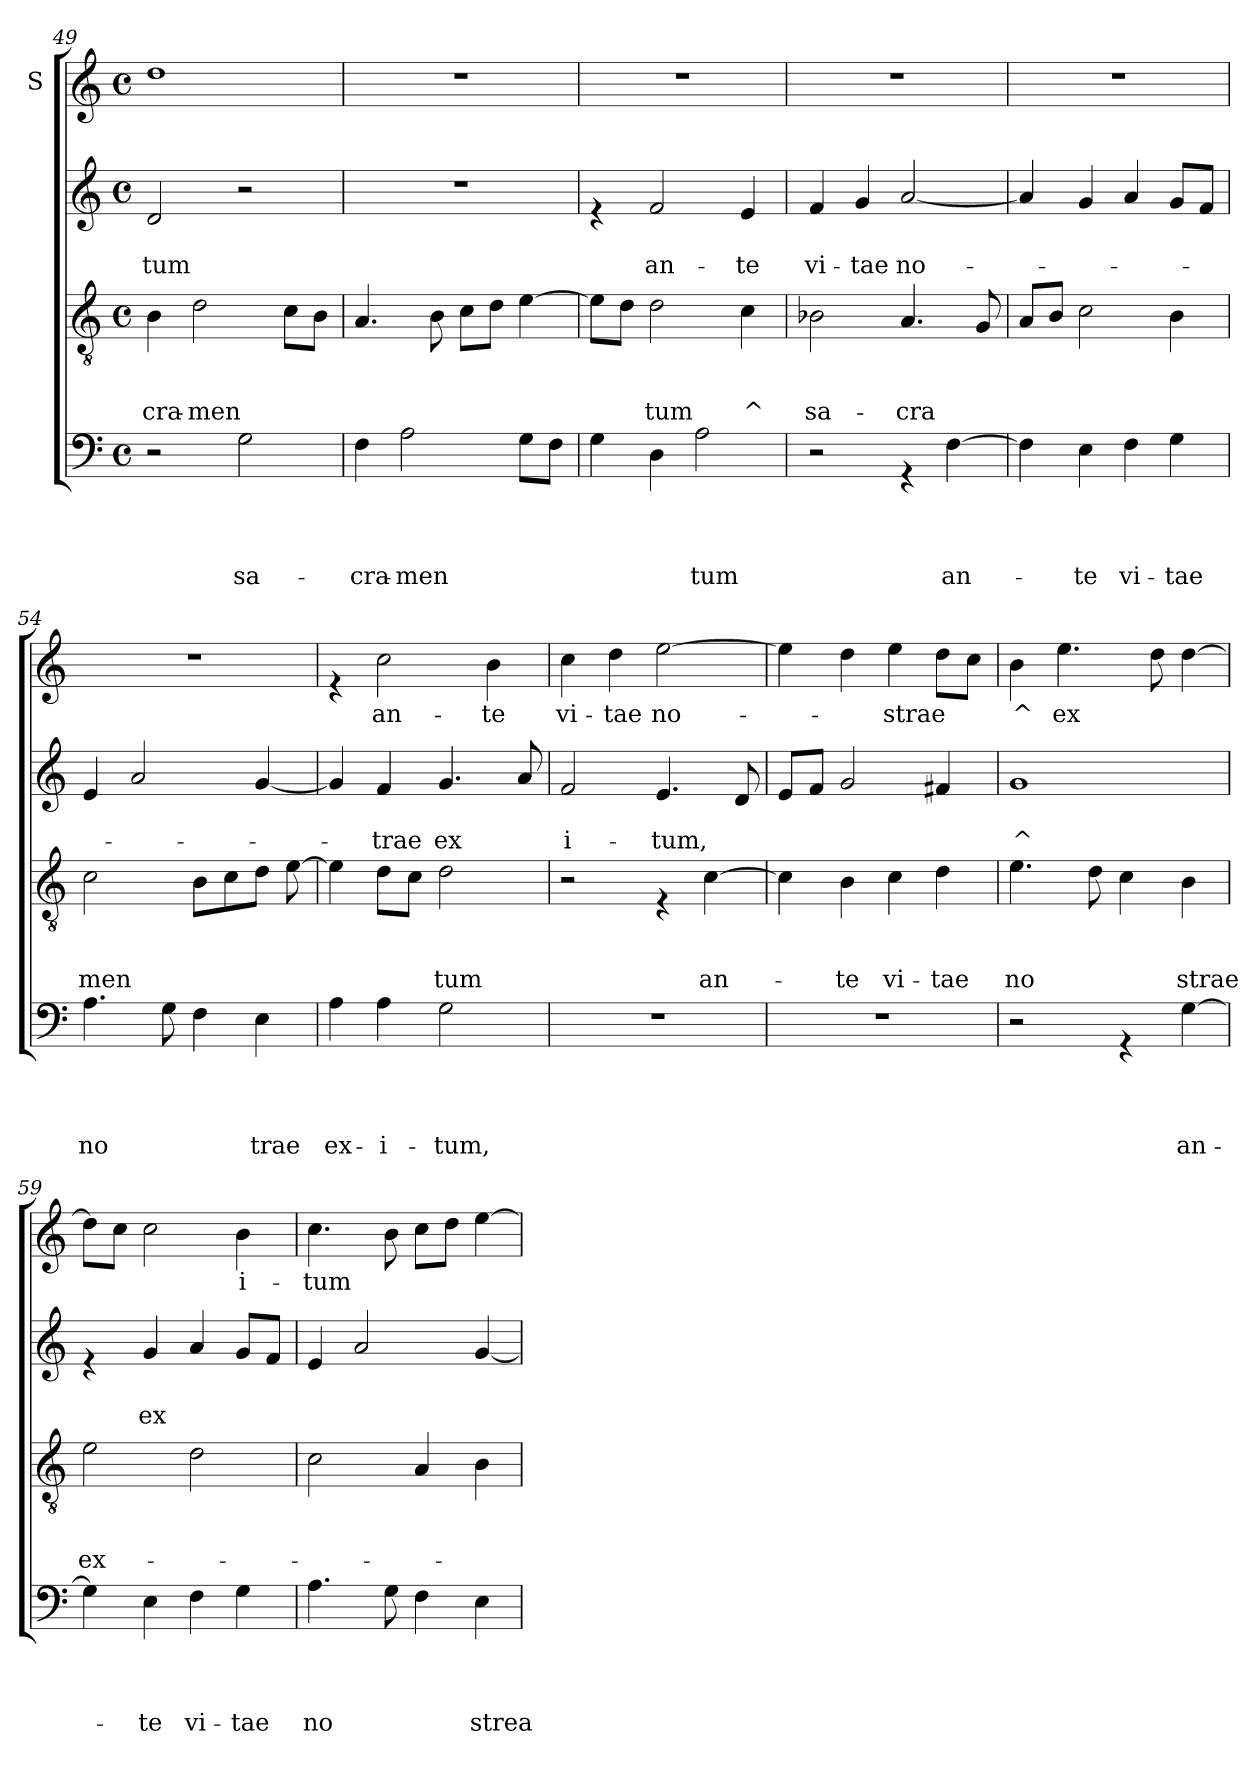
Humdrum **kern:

**kern	**text	**text	**text	**text	**kern	**text	**text	**text	**kern	**text	**text	**kern	**text
*part4	*part4	*part4	*part4	*part4	*part3	*part3	*part3	*part3	*part2	*part2	*part2	*part1	*part1
*staff4	*staff4	*staff4	*staff4	*staff4	*staff3	*staff3	*staff3	*staff3	*staff2	*staff2	*staff2	*staff1	*staff1
*	*	*	*	*	*	*	*	*	*	*	*	*I"S	*
*clefF4	*	*	*	*	*clefGv2	*	*	*	*clefG2	*	*	*clefG2	*
*k[]	*	*	*	*	*k[]	*	*	*	*k[]	*	*	*k[]	*
*C:	*	*	*	*	*C:	*	*	*	*C:	*	*	*C:	*
*M4/4	*	*	*	*	*M4/4	*	*	*	*M4/4	*	*	*M4/4	*
*met(c)	*	*	*	*	*met(c)	*	*	*	*met(c)	*	*	*met(c)	*
=49	=49	=49	=49	=49	=49	=49	=49	=49	=49	=49	=49	=49	=49
!	!	!	!	!	!	!	!	!LO:LY:b	!	!	!LO:LY:b	!	!
2r	.	.	.	.	4B\	.	.	-cra-	2d/	.	tum	1dd	.
!	!	!	!	!	!	!	!	!LO:LY:b	!	!	!	!	!
.	.	.	.	.	2d\	.	.	-men	.	.	.	.	.
!	!	!	!	!LO:LY:b	!	!	!	!	!	!	!	!	!
2G\	.	.	.	sa-	.	.	.	.	2r	.	.	.	.
.	.	.	.	.	8c\L	.	.	.	.	.	.	.	.
.	.	.	.	.	8B\J	.	.	.	.	.	.	.	.
=50	=50	=50	=50	=50	=50	=50	=50	=50	=50	=50	=50	=50	=50
!	!	!	!	!LO:LY:b	!	!	!	!	!	!	!	!	!
4F\	.	.	.	-cra-	4.A/	.	.	.	1r	.	.	1r	.
!	!	!	!	!LO:LY:b	!	!	!	!	!	!	!	!	!
2A\	.	.	.	-men	.	.	.	.	.	.	.	.	.
.	.	.	.	.	8B\	.	.	.	.	.	.	.	.
.	.	.	.	.	8c\L	.	.	.	.	.	.	.	.
.	.	.	.	.	8d\J	.	.	.	.	.	.	.	.
8G\L	.	.	.	.	[>4e\	.	.	.	.	.	.	.	.
8F\J	.	.	.	.	.	.	.	.	.	.	.	.	.
=51	=51	=51	=51	=51	=51	=51	=51	=51	=51	=51	=51	=51	=51
4G\	.	.	.	.	8e\L]	.	.	.	4re	.	.	1r	.
.	.	.	.	.	8d\J	.	.	.	.	.	.	.	.
!	!	!	!	!	!	!	!	!LO:LY:b	!	!	!LO:LY:b	!	!
4D\	.	.	.	.	2d\	.	.	tum	2f/	.	an-	.	.
!	!	!	!	!LO:LY:b	!	!	!	!	!	!	!	!	!
2A\	.	.	.	tum	.	.	.	.	.	.	.	.	.
!	!	!	!	!	!	!	!	!LO:LY:b	!	!	!LO:LY:b	!	!
.	.	.	.	.	4c\	.	.	^	4e/	.	-te	.	.
!!LO:LB:g=z
=52	=52	=52	=52	=52	=52	=52	=52	=52	=52	=52	=52	=52	=52
!	!	!	!	!	!	!	!	!LO:LY:b	!	!	!LO:LY:b	!	!
2r	.	.	.	.	2B-X\	.	.	sa-	4f/	.	vi-	1r	.
!	!	!	!	!	!	!	!	!	!	!	!LO:LY:b	!	!
.	.	.	.	.	.	.	.	.	4g/	.	-tae	.	.
!	!	!	!	!	!	!	!	!LO:LY:b	!	!	!LO:LY:b	!	!
4rGG	.	.	.	.	4.A/	.	.	-cra	[<2a/	.	no-	.	.
!	!	!	!	!LO:LY:b	!	!	!	!	!	!	!	!	!
[>4F\	.	.	.	an-	.	.	.	.	.	.	.	.	.
.	.	.	.	.	8G/	.	.	.	.	.	.	.	.
=53	=53	=53	=53	=53	=53	=53	=53	=53	=53	=53	=53	=53	=53
4F\]	.	.	.	.	8A/L	.	.	.	4a/]	.	.	1r	.
.	.	.	.	.	8B/J	.	.	.	.	.	.	.	.
!	!	!	!	!LO:LY:b	!	!	!	!	!	!	!	!	!
4E\	.	.	.	-te	2c\	.	.	.	4g/	.	.	.	.
!	!	!	!	!LO:LY:b	!	!	!	!	!	!	!	!	!
4F\	.	.	.	vi-	.	.	.	.	4a/	.	.	.	.
!	!	!	!	!LO:LY:b	!	!	!	!	!	!	!	!	!
4G\	.	.	.	-tae	4B\	.	.	.	8g/L	.	.	.	.
.	.	.	.	.	.	.	.	.	8f/J	.	.	.	.
=54	=54	=54	=54	=54	=54	=54	=54	=54	=54	=54	=54	=54	=54
!	!	!	!	!LO:LY:b	!	!	!	!LO:LY:b	!	!	!	!	!
4.A\	.	.	.	no	2c\	.	.	men	4e/	.	.	1r	.
.	.	.	.	.	.	.	.	.	2a/	.	.	.	.
8G\	.	.	.	.	.	.	.	.	.	.	.	.	.
4F\	.	.	.	.	8B\L	.	.	.	.	.	.	.	.
.	.	.	.	.	8c\	.	.	.	.	.	.	.	.
!	!	!	!	!LO:LY:b	!	!	!	!	!	!	!	!	!
4E\	.	.	.	trae	8d\J	.	.	.	[<4g/	.	.	.	.
.	.	.	.	.	[>8e\	.	.	.	.	.	.	.	.
=55	=55	=55	=55	=55	=55	=55	=55	=55	=55	=55	=55	=55	=55
!	!	!	!	!LO:LY:b	!	!	!	!	!	!	!	!	!
4A\	.	.	.	ex-	4e\]	.	.	.	4g/]	.	.	4re	.
!	!	!	!	!LO:LY:b	!	!	!	!	!	!	!LO:LY:b	!	!LO:LY:b
4A\	.	.	.	-i-	8d\L	.	.	.	4f/	.	-trae	2cc\	an-
.	.	.	.	.	8c\J	.	.	.	.	.	.	.	.
!	!	!	!	!LO:LY:b	!	!	!	!LO:LY:b	!	!	!LO:LY:b	!	!
2G\	.	.	.	-tum,	2d\	.	.	tum	4.g/	.	ex	.	.
!	!	!	!	!	!	!	!	!	!	!	!	!	!LO:LY:b
.	.	.	.	.	.	.	.	.	.	.	.	4b\	-te
.	.	.	.	.	.	.	.	.	8a/	.	.	.	.
=56	=56	=56	=56	=56	=56	=56	=56	=56	=56	=56	=56	=56	=56
!	!	!	!	!	!	!	!	!	!	!	!LO:LY:b	!	!LO:LY:b
1r	.	.	.	.	2r	.	.	.	2f/	.	i-	4cc\	vi-
!	!	!	!	!	!	!	!	!	!	!	!	!	!LO:LY:b
.	.	.	.	.	.	.	.	.	.	.	.	4dd\	-tae
!	!	!	!	!	!	!	!	!	!	!	!LO:LY:b	!	!LO:LY:b
.	.	.	.	.	4rE	.	.	.	4.e/	.	-tum,	[>2ee\	no-
!	!	!	!	!	!	!	!	!LO:LY:b	!	!	!	!	!
.	.	.	.	.	[>4c\	.	.	an-	.	.	.	.	.
.	.	.	.	.	.	.	.	.	8d/	.	.	.	.
!!LO:LB:g=z
=57	=57	=57	=57	=57	=57	=57	=57	=57	=57	=57	=57	=57	=57
1r	.	.	.	.	4c\]	.	.	.	8e/L	.	.	4ee\]	.
.	.	.	.	.	.	.	.	.	8f/J	.	.	.	.
!	!	!	!	!	!	!	!	!LO:LY:b	!	!	!	!	!
.	.	.	.	.	4B\	.	.	-te	2g/	.	.	4dd\	.
!	!	!	!	!	!	!	!	!LO:LY:b	!	!	!	!	!LO:LY:b
.	.	.	.	.	4c\	.	.	vi-	.	.	.	4ee\	-strae
!	!	!	!	!	!	!	!	!LO:LY:b	!	!	!	!	!
.	.	.	.	.	4d\	.	.	-tae	4f#X/	.	.	8dd\L	.
.	.	.	.	.	.	.	.	.	.	.	.	8cc\J	.
=58	=58	=58	=58	=58	=58	=58	=58	=58	=58	=58	=58	=58	=58
!	!	!	!	!	!	!	!	!LO:LY:b	!	!	!LO:LY:b	!	!LO:LY:b
2r	.	.	.	.	4.e\	.	.	no	1g	.	^	4b\	^
!	!	!	!	!	!	!	!	!	!	!	!	!	!LO:LY:b
.	.	.	.	.	.	.	.	.	.	.	.	4.ee\	ex
.	.	.	.	.	8d\	.	.	.	.	.	.	.	.
4rGG	.	.	.	.	4c\	.	.	.	.	.	.	.	.
.	.	.	.	.	.	.	.	.	.	.	.	8dd\	.
!	!	!	!	!LO:LY:b	!	!	!	!LO:LY:b	!	!	!	!	!
[>4G\	.	.	.	an-	4B\	.	.	strae	.	.	.	[>4dd\	.
=59	=59	=59	=59	=59	=59	=59	=59	=59	=59	=59	=59	=59	=59
!	!	!	!	!	!	!	!	!LO:LY:b	!	!	!	!	!
4G\]	.	.	.	.	2e\	.	.	ex-	4re	.	.	8dd\L]	.
.	.	.	.	.	.	.	.	.	.	.	.	8cc\J	.
!	!	!	!	!LO:LY:b	!	!	!	!	!	!	!LO:LY:b	!	!
4E\	.	.	.	-te	.	.	.	.	4g/	.	ex	2cc\	.
!	!	!	!	!LO:LY:b	!	!	!	!	!	!	!	!	!
4F\	.	.	.	vi-	2d\	.	.	.	4a/	.	.	.	.
!	!	!	!	!LO:LY:b	!	!	!	!	!	!	!	!	!LO:LY:b
4G\	.	.	.	-tae	.	.	.	.	8g/L	.	.	4b\	i-
.	.	.	.	.	.	.	.	.	8f/J	.	.	.	.
=60	=60	=60	=60	=60	=60	=60	=60	=60	=60	=60	=60	=60	=60
!	!	!	!	!LO:LY:b	!	!	!	!	!	!	!	!	!LO:LY:b
4.A\	.	.	.	no	2c\	.	.	.	4e/	.	.	4.cc\	-tum
.	.	.	.	.	.	.	.	.	2a/	.	.	.	.
8G\	.	.	.	.	.	.	.	.	.	.	.	8b\	.
4F\	.	.	.	.	4A/	.	.	.	.	.	.	8cc\L	.
.	.	.	.	.	.	.	.	.	.	.	.	8dd\J	.
!	!	!	!	!LO:LY:b	!	!	!	!	!	!	!	!	!
4E\	.	.	.	strea	4B\	.	.	.	[<4g/	.	.	[>4ee\	.
=	=	=	=	=	=	=	=	=	=	=	=	=	=
*-	*-	*-	*-	*-	*-	*-	*-	*-	*-	*-	*-	*-	*-
